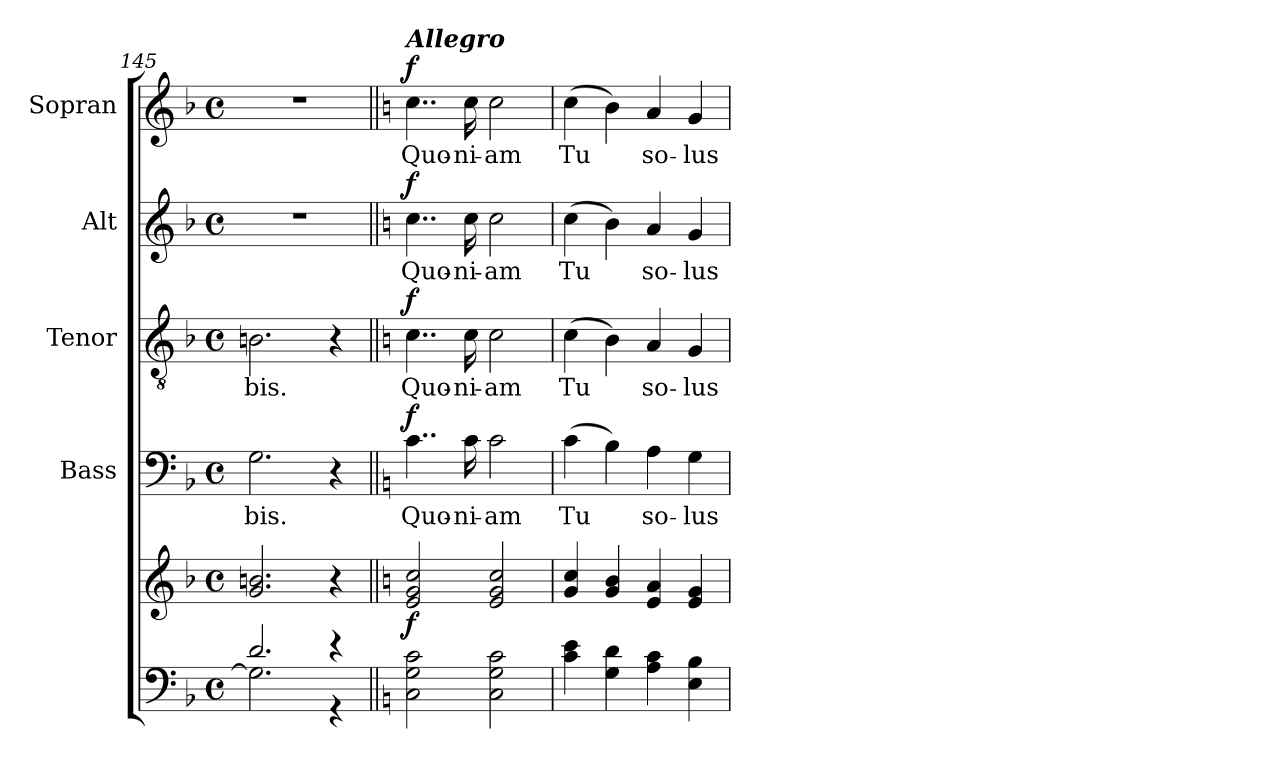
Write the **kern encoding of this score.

**kern	**kern	**dynam	**kern	**text	**dynam	**kern	**text	**dynam	**kern	**text	**dynam	**kern	**text	**dynam
*part5	*part5	*part5	*part4	*part4	*part4	*part3	*part3	*part3	*part2	*part2	*part2	*part1	*part1	*part1
*staff6	*staff5	*staff5/6	*staff4	*staff4	*staff4	*staff3	*staff3	*staff3	*staff2	*staff2	*staff2	*staff1	*staff1	*staff1
*	*	*	*I"Bass	*	*	*I"Tenor	*	*	*I"Alt	*	*	*I"Sopran	*	*
*	*	*	*I'B.	*	*	*I'T.	*	*	*I'A.	*	*	*I'S.	*	*
*clefF4	*clefG2	*	*clefF4	*	*	*clefGv2	*	*	*clefG2	*	*	*clefG2	*	*
*k[b-]	*k[b-]	*	*k[b-]	*	*	*k[b-]	*	*	*k[b-]	*	*	*k[b-]	*	*
*F:	*F:	*	*F:	*	*	*F:	*	*	*F:	*	*	*F:	*	*
*M4/4	*M4/4	*	*M4/4	*	*	*M4/4	*	*	*M4/4	*	*	*M4/4	*	*
*met(c)	*met(c)	*	*met(c)	*	*	*met(c)	*	*	*met(c)	*	*	*met(c)	*	*
=145	=145	=145	=145	=145	=145	=145	=145	=145	=145	=145	=145	=145	=145	=145
*^	*	*	*	*	*	*	*	*	*	*	*	*	*	*
!	!	!	!	!	!LO:LY:b	!	!	!LO:LY:b	!	!	!	!	!	!	!
2.d/	2.G\]	2.g/ 2.bn/	.	2.G\	-bis.	.	2.Bn\	-bis.	.	1r	.	.	1r	.	.
4r	4r	4r	.	4r	.	.	4r	.	.	.	.	.	.	.	.
*v	*v	*	*	*	*	*	*	*	*	*	*	*	*	*	*
=146||	=146||	=146||	=146||	=146||	=146||	=146||	=146||	=146||	=146||	=146||	=146||	=146||	=146||	=146||
*k[]	*k[]	*	*k[]	*	*	*k[]	*	*	*k[]	*	*	*k[]	*	*
*C:	*C:	*	*C:	*	*	*C:	*	*	*C:	*	*	*C:	*	*
*^	*	*	*	*	*	*	*	*	*	*	*	*	*	*
!	!	!	!	!	!	!	!	!	!	!	!	!	!LO:TX:a:Bi:t=Allegro	!	!
!	!	!	!LO:DY:b	!	!LO:LY:b	!LO:DY:a	!	!LO:LY:b	!LO:DY:a	!	!LO:LY:b	!LO:DY:a	!	!LO:LY:b	!LO:DY:a
*v	*v	*	*	*	*	*	*	*	*	*	*	*	*	*	*
2C\ 2G\ 2c\	2e/ 2g/ 2cc/	f	4..c\	Quo-	f	4..c\	Quo-	f	4..cc\	Quo-	f	4..cc\	Quo-	f
!	!	!	!	!LO:LY:b	!	!	!LO:LY:b	!	!	!LO:LY:b	!	!	!LO:LY:b	!
.	.	.	16c\	-ni-	.	16c\	-ni-	.	16cc\	-ni-	.	16cc\	-ni-	.
!	!	!	!	!LO:LY:b	!	!	!LO:LY:b	!	!	!LO:LY:b	!	!	!LO:LY:b	!
2C\ 2G\ 2c\	2e/ 2g/ 2cc/	.	2c\	-am	.	2c\	-am	.	2cc\	-am	.	2cc\	-am	.
=147	=147	=147	=147	=147	=147	=147	=147	=147	=147	=147	=147	=147	=147	=147
!	!	!	!	!LO:LY:b	!	!	!LO:LY:b	!	!	!LO:LY:b	!	!	!LO:LY:b	!
4c\ 4e\	4g/ 4cc/	.	(>4c\	Tu	.	(>4c\	Tu	.	(>4cc\	Tu	.	(>4cc\	Tu	.
4G\ 4d\	4g/ 4b/	.	4B\)	.	.	4B\)	.	.	4b\)	.	.	4b\)	.	.
!	!	!	!	!LO:LY:b	!	!	!LO:LY:b	!	!	!LO:LY:b	!	!	!LO:LY:b	!
4A\ 4c\	4e/ 4a/	.	4A\	so-	.	4A/	so-	.	4a/	so-	.	4a/	so-	.
!	!	!	!	!LO:LY:b	!	!	!LO:LY:b	!	!	!LO:LY:b	!	!	!LO:LY:b	!
4E\ 4B\	4e/ 4g/	.	4G\	-lus	.	4G/	-lus	.	4g/	-lus	.	4g/	-lus	.
=	=	=	=	=	=	=	=	=	=	=	=	=	=	=
*-	*-	*-	*-	*-	*-	*-	*-	*-	*-	*-	*-	*-	*-	*-
